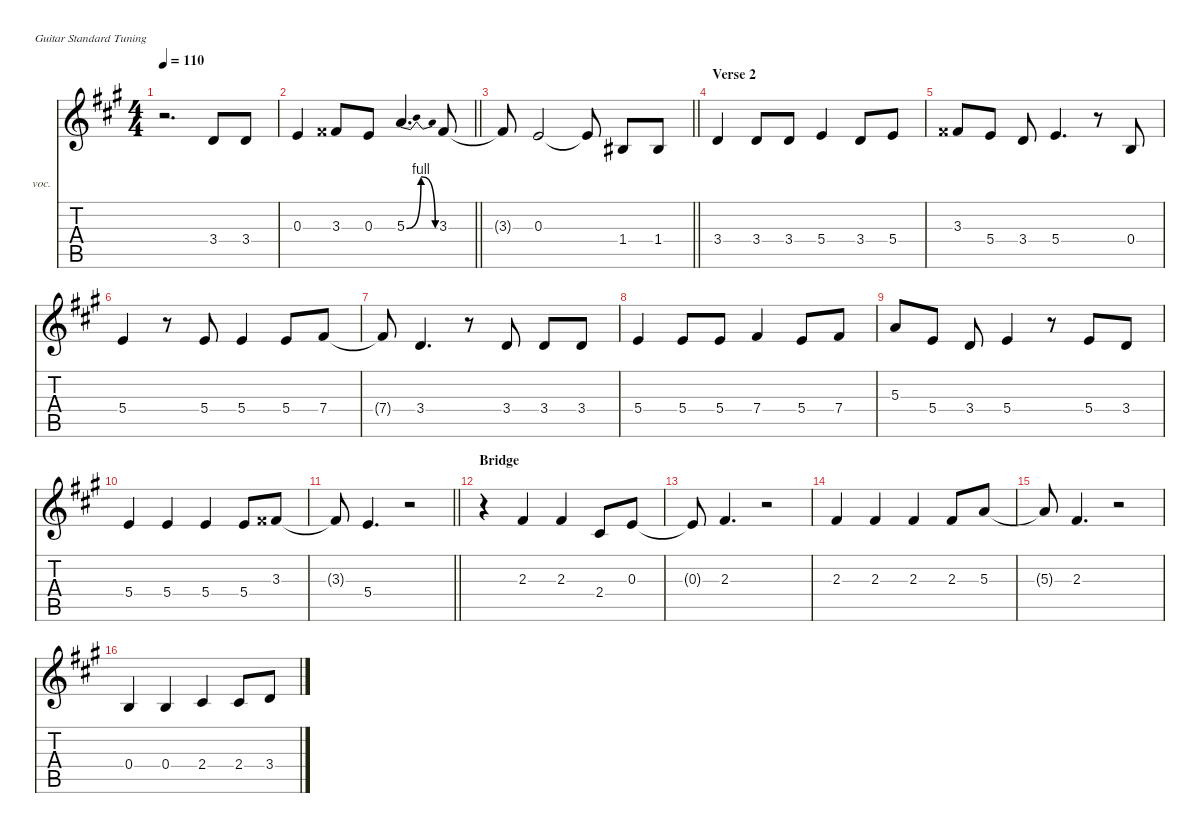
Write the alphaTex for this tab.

\defaultSystemsLayout 4
\hideDynamics
\bracketExtendMode nobrackets
\firstSystemTrackNameOrientation horizontal
\otherSystemsTrackNameOrientation horizontal
\track ("Vocal" "voc.") {instrument altosax}
\staff {score tabs}
\tuning (E4 B3 G3 D3 A2 E2)
\displaytranspose 9
\ts (4 4)
\tempo 110
\clef g2
\ks a
r.2{d dy f beam Down} 3.4{acc forcenatural}.8{beam Up} 3.4{acc forcenatural}.8{beam Up} |
\barLineRight lightlight
0.3{acc forcenatural}.4{beam Up} 3.3{acc x}.8{beam Up} 0.3{acc forcenatural}.8{beam Up} 5.3{be (bendrelease 0 0 15 4 30 4 45 0) acc forcenatural}.4{d beam Up} 3.3{acc x}.8{beam Up} |
\barLineRight lightlight
3.3{t acc x}.8{beam Up} 0.3{acc forcenatural}.2{beam Up} 0.3{t acc forcenatural}.8{beam Up} 1.4{acc #}.8{beam Up} 1.4{acc #}.8{beam Up} |
\section ("" "Verse 2")
3.4{acc forcenatural}.4{beam Up} 3.4{acc forcenatural}.8{beam Up} 3.4{acc forcenatural}.8{beam Up} 5.4{acc forcenatural}.4{beam Up} 3.4{acc forcenatural}.8{beam Up} 5.4{acc forcenatural}.8{beam Up} |
3.3{acc x}.8{beam Up} 5.4{acc forcenatural}.8{beam Up} 3.4{acc forcenatural}.8{beam Up} 5.4{acc forcenatural}.4{d beam Up} r.8{beam Up} 0.4{acc forcenatural}.8{beam Up} |
5.4{acc forcenatural}.4{beam Up} r.8{beam Up} 5.4{acc forcenatural}.8{beam Up} 5.4{acc forcenatural}.4{beam Up} 5.4{acc forcenatural}.8{beam Up} 7.4{acc #}.8{beam Up} |
7.4{t acc #}.8{beam Up} 3.4{acc forcenatural}.4{d beam Up} r.8{beam Up} 3.4{acc forcenatural}.8{beam Up} 3.4{acc forcenatural}.8{beam Up} 3.4{acc forcenatural}.8{beam Up} |
5.4{acc forcenatural}.4{beam Up} 5.4{acc forcenatural}.8{beam Up} 5.4{acc forcenatural}.8{beam Up} 7.4{acc #}.4{beam Up} 5.4{acc forcenatural}.8{beam Up} 7.4{acc #}.8{beam Up} |
5.3{acc forcenatural}.8{beam Up} 5.4{acc forcenatural}.8{beam Up} 3.4{acc forcenatural}.8{beam Up} 5.4{acc forcenatural}.4{beam Up} r.8{beam Up} 5.4{acc forcenatural}.8{beam Up} 3.4{acc forcenatural}.8{beam Up} |
5.4{acc forcenatural}.4{beam Up} 5.4{acc forcenatural}.4{beam Up} 5.4{acc forcenatural}.4{beam Up} 5.4{acc forcenatural}.8{beam Up} 3.3{acc x}.8{beam Up} |
\barLineRight lightlight
3.3{t acc x}.8{beam Up} 5.4{acc forcenatural}.4{d beam Up} r.2{beam Up} |
\section ("" "Bridge")
r.4{beam Down} 2.3{acc #}.4{beam Up} 2.3{acc #}.4{beam Up} 2.4{acc #}.8{beam Up} 0.3{acc forcenatural}.8{beam Up} |
0.3{t acc forcenatural}.8{beam Up} 2.3{acc #}.4{d beam Up} r.2{beam Up} |
2.3{acc #}.4{beam Up} 2.3{acc #}.4{beam Up} 2.3{acc #}.4{beam Up} 2.3{acc #}.8{beam Up} 5.3{acc forcenatural}.8{beam Up} |
5.3{t acc forcenatural}.8{beam Up} 2.3{acc #}.4{d beam Up} r.2{beam Up} |
0.4{acc forcenatural}.4{beam Up} 0.4{acc forcenatural}.4{beam Up} 2.4{acc #}.4{beam Up} 2.4{acc #}.8{beam Up} 3.4{acc forcenatural}.8{beam Up}
